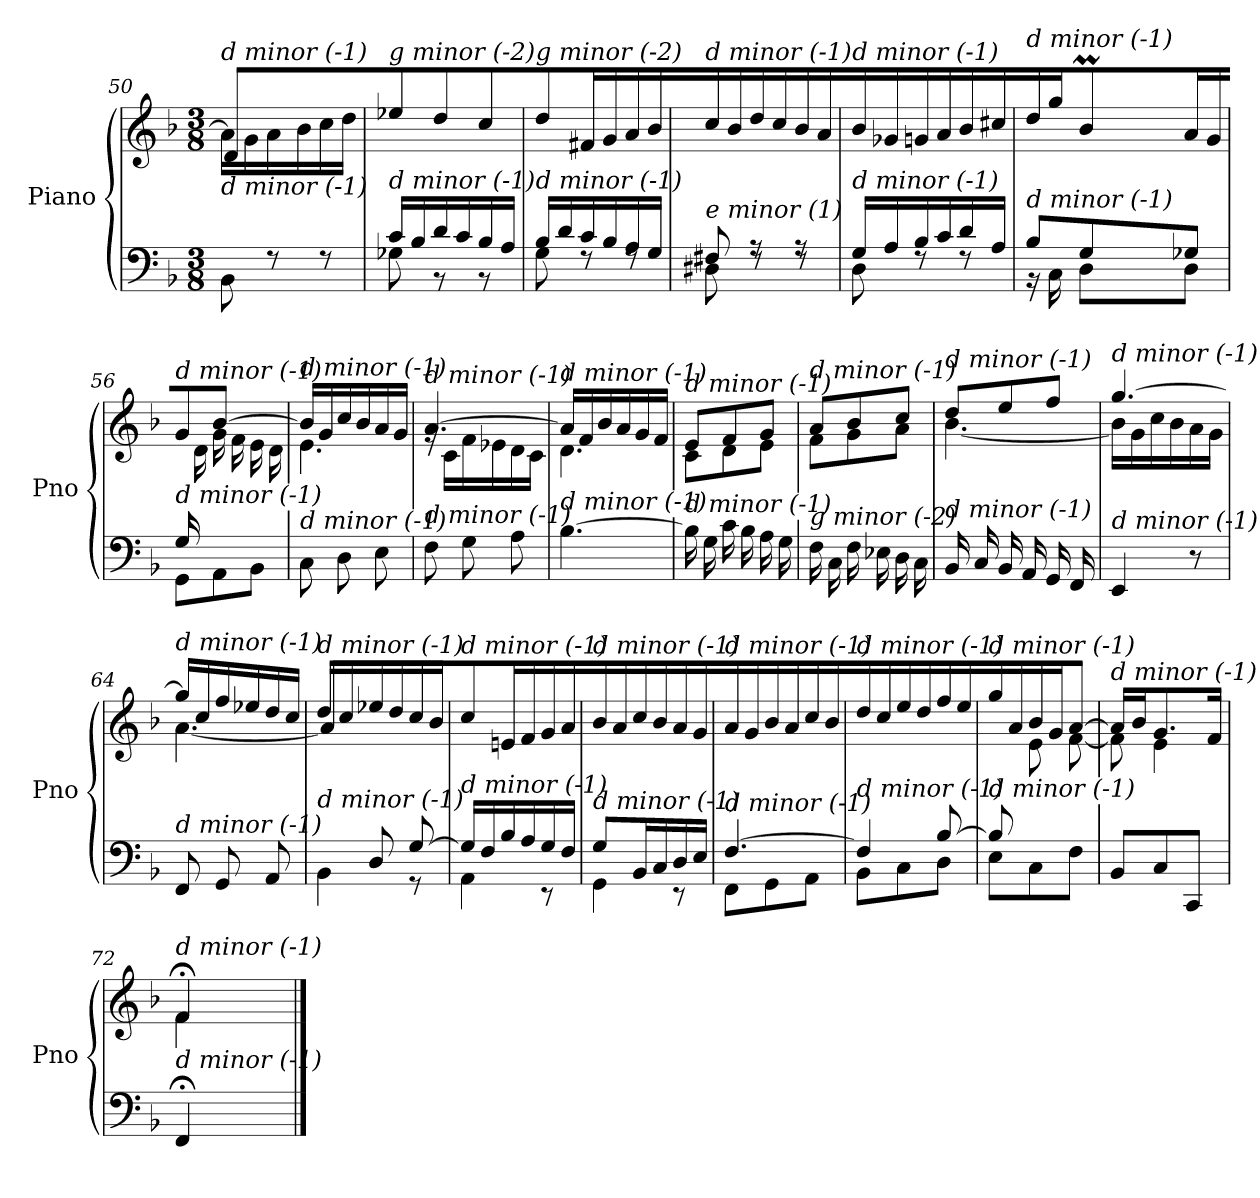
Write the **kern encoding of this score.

**kern	**kern
*part1	*part1
*staff2	*staff1
*I"Piano	*
*I'Pno	*
*clefF4	*clefG2
*k[b-]	*k[b-]
*M3/8	*M3/8
=50	=50
*^	*^
!	!	!LO:TX:i:t=d minor (-1)	!
!LO:TX:i:t=d minor (-1)	!	!	!
8ryy	8BB-\	16a\LL]	8d\L
.	.	16g\	.
16G-Xi/L	8rF	16a\	4ryy
16G/	.	16b-\	.
16A/	8rF	16cc\	.
16B-/JJ	.	16dd\JJ	.
*	*	*v	*v
!!LO:LB:g=z
=51	=51	=51
!	!	!LO:TX:i:t=g minor (-2)
!LO:TX:i:t=d minor (-1)	!	!
16c/LL	8G-Xi\	8ee-X/L
16B-/	.	.
16d/	8r	8dd/
16c/	.	.
16B-/	8r	8cc/J
16A/JJ	.	.
!!LO:LB:g=z
=52	=52	=52
!	!	!LO:TX:i:t=g minor (-2)
!LO:TX:i:t=d minor (-1)	!	!
16B-/LL	8G\	8dd/L
16d/	.	.
16c/	8rF	16f#X/L
16B-/	.	16g/
16A/	8rF	16a/
16G/JJ	.	16b-/JJ
=53	=53	=53
!	!	!LO:TX:i:t=d minor (-1)
!LO:TX:i:t=e minor (1)	!	!
8F#X/	8D#Xi\	16cc/LL
.	.	16b-/
8r	8rF	16dd/
.	.	16cc/
8r	8rF	16b-/
.	.	16a/JJ
=54	=54	=54
!	!	!LO:TX:i:t=d minor (-1)
!LO:TX:i:t=d minor (-1)	!	!
16G/LL	8D\	16b-/LL
16A/	.	16g-Xi/
16B-/	8rF	16g/
16c/	.	16a/
16d/	8rF	16b-/
16A/JJ	.	16cc#X/JJ
=55	=55	=55
*	*^	*^
!	!	!	!LO:TX:i:t=d minor (-1)	!
!LO:TX:i:t=d minor (-1)	!	!	!	!
8ryy	8B-/L	16r	16dd\LL	8ryy
.	.	16C\	16gg\J	.
8ryy	8G/	8D\L	8b-M\	64ccyy
.	.	.	.	64b-yy
.	.	.	.	64ccyy
.	.	.	.	[64b-yy
.	.	.	.	16b-yy]
8ryy	8G-Xi/J	8D\J	16a\L	8ryy
.	.	.	16g\JJ	.
*	*v	*v	*	*
=56	=56	=56	=56
!	!	!LO:TX:i:t=d minor (-1)	!
!LO:TX:i:t=d minor (-1)	!	!	!
16G/LL	8GG\L	8g/	16ryy
4ryy	.	.	16d\
.	8AA\	[4b-/	16g\
.	.	.	16f\
.	8BB-\J	.	16e\
16ryy	.	.	16d\JJ
*v	*v	*	*
=57	=57	=57
!	!LO:TX:i:t=d minor (-1)	!
!LO:TX:i:t=d minor (-1)	!	!
8C\L	16b-/LL]	4.e\
.	16g/	.
8D\	16cc/	.
.	16b-/	.
8E\J	16a/	.
.	16g/JJ	.
!!LO:LB:g=z	!!
=58	=58	=58
!	!LO:TX:i:t=d minor (-1)	!
!LO:TX:i:t=d minor (-1)	!	!
8F\L	[4.a/	16rg
.	.	16c\LL
8G\	.	16f\
.	.	16e-X\
8A\J	.	16d\
.	.	16c\JJ
!!LO:LB:g=z	!!
=59	=59	=59
!	!LO:TX:i:t=d minor (-1)	!
!LO:TX:i:t=d minor (-1)	!	!
[4.B-\	16a/LL]	4.d\
.	16f/	.
.	16b-/	.
.	16a/	.
.	16g/	.
.	16f/JJ	.
=60	=60	=60
!	!LO:TX:i:t=d minor (-1)	!
!LO:TX:i:t=d minor (-1)	!	!
16B-\LL]	8e/L	8c\L
16G\	.	.
16c\	8f/	8d\
16B-\	.	.
16A\	8g/J	8e\J
16G\JJ	.	.
=61	=61	=61
!	!LO:TX:i:t=d minor (-1)	!
!LO:TX:i:t=g minor (-2)	!	!
16F\LL	8a/L	8f\L
16C\	.	.
16F\	8b-/	8g\
16E-X\	.	.
16D\	8cc/J	8a\J
16C\JJ	.	.
=62	=62	=62
!	!LO:TX:i:t=d minor (-1)	!
!LO:TX:i:t=d minor (-1)	!	!
16BB-/LL	8dd/L	[4.b-\
16C/	.	.
16BB-/	8ee/	.
16AA/	.	.
16GG/	8ff/J	.
16FF/JJ	.	.
=63	=63	=63
!	!LO:TX:i:t=d minor (-1)	!
!LO:TX:i:t=d minor (-1)	!	!
4EE/	[4.gg/	16b-\LL]
.	.	16g\
.	.	16cc\
.	.	16b-\
8r	.	16a\
.	.	16g\JJ
=64	=64	=64
!	!LO:TX:i:t=d minor (-1)	!
!LO:TX:i:t=d minor (-1)	!	!
8FF/L	16gg/LL]	[4.a\
.	16cc/	.
8GG/	16ff/	.
.	16ee-X/	.
8AA/J	16dd/	.
.	16cc/JJ	.
=65	=65	=65
*^	*	*
!	!	!LO:TX:i:t=d minor (-1)	!
!LO:TX:i:t=d minor (-1)	!	!	!
8ryy	4BB-\	16dd/LL	8a\L]
.	.	16cc/	.
8D/	.	16ee-X/	4ryy
.	.	16dd/	.
[8G/J	8r	16cc/	.
.	.	16b-/JJ	.
*	*	*v	*v
!!LO:LB:g=z
=66	=66	=66
!	!	!LO:TX:i:t=d minor (-1)
!LO:TX:i:t=d minor (-1)	!	!
16G/LL]	4AA\	8cc/L
16F/	.	.
16B-/	.	16en/L
16A/	.	16f/
16G/	8r	16g/
16F/JJ	.	16a/JJ
=67	=67	=67
!	!	!LO:TX:i:t=d minor (-1)
!LO:TX:i:t=d minor (-1)	!	!
8G/L	4GG\	16b-/LL
.	.	16a/
16BB-/L	.	16cc/
16C/	.	16b-/
16D/	8r	16a/
16E/JJ	.	16g/JJ
=68	=68	=68
!	!	!LO:TX:i:t=d minor (-1)
!LO:TX:i:t=d minor (-1)	!	!
[4.F/	8FF\L	16a/LL
.	.	16g/
.	8GG\	16b-/
.	.	16a/
.	8AA\J	16cc/
.	.	16b-/JJ
=69	=69	=69
!	!	!LO:TX:i:t=d minor (-1)
!LO:TX:i:t=d minor (-1)	!	!
4F/]	8BB-\L	16dd/LL
.	.	16cc/
.	8C\	16ee/
.	.	16dd/
[8B-/	8D\J	16ff/
.	.	16ee/JJ
=70	=70	=70
*	*	*^
!	!	!LO:TX:i:t=d minor (-1)	!
!LO:TX:i:t=d minor (-1)	!	!	!
8B-/L]	8E\L	16gg/LL	8ryy
.	.	16a/	.
4ryy	8C\	16b-/	8e\
.	.	16g/J	.
.	8F\J	[8a/J	[8f\J
=71	=71	=71	=71
!	!	!LO:TX:i:t=d minor (-1)	!
!LO:TX:i:t=d minor (-1)	!	!	!
*v	*v	*	*
8BB-/L	16a/LL]	8f\]
.	16b-/J	.
8C/	8.g/	4e\
8CC/J	.	.
.	16f/Jk	.
=72	=72	=72
!	!LO:TX:i:t=d minor (-1)	!
!LO:TX:i:t=d minor (-1)	!	!
4FF;/	4f;</	4f\
*	*v	*v
==	==
*-	*-
